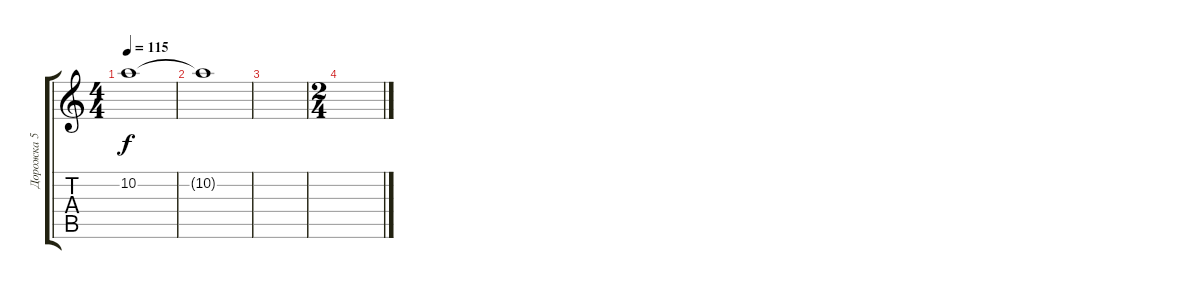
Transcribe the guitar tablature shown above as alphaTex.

\track ("Дорожка 5" "Дорожка 5") {instrument distortionguitar}
\staff {score tabs}
\tuning (E4 B3 G3 D3 A2 E2) {hide}
\ts (4 4)
\tempo 115
\clef g2
\ks c
10.2{t}.1{dy f} |
10.2{t}.1 |
|
\ts (2 4)
